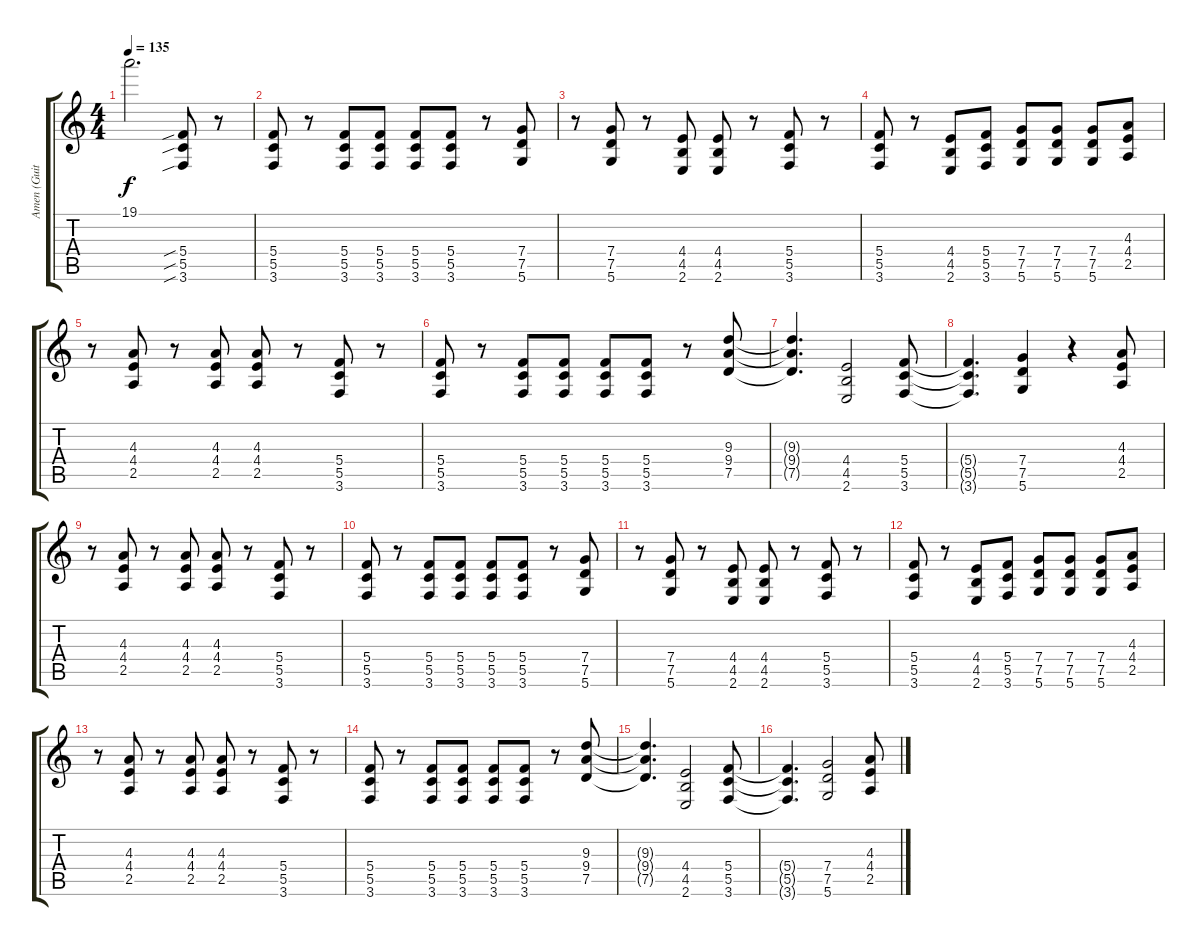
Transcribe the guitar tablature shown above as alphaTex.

\track ("Amen (Guitar)" "Amen (Guit") {instrument distortionguitar}
\staff {score tabs}
\tuning (D4 A3 F3 C3 G2 D2) {hide}
\ts (4 4)
\tempo 135
\clef g2
\ks c
19.1{t}.2{d dy f} (5.4{sib} 5.5{sib} 3.6{sib}).8 r.8 |
(5.4 5.5 3.6).8 r.8 (5.4 5.5 3.6).8 (5.4 5.5 3.6).8 (5.4 5.5 3.6).8 (5.4 5.5 3.6).8 r.8 (7.4 7.5 5.6).8 |
r.8 (7.4 7.5 5.6).8 r.8 (4.4 4.5 2.6).8 (4.4 4.5 2.6).8 r.8 (5.4 5.5 3.6).8 r.8 |
(5.4 5.5 3.6).8 r.8 (4.4 4.5 2.6).8 (5.4 5.5 3.6).8 (7.4 7.5 5.6).8 (7.4 7.5 5.6).8 (7.4 7.5 5.6).8 (4.3 4.4 2.5).8 |
r.8 (4.3 4.4 2.5).8 r.8 (4.3 4.4 2.5).8 (4.3 4.4 2.5).8 r.8 (5.4 5.5 3.6).8 r.8 |
(5.4 5.5 3.6).8 r.8 (5.4 5.5 3.6).8 (5.4 5.5 3.6).8 (5.4 5.5 3.6).8 (5.4 5.5 3.6).8 r.8 (9.3 9.4 7.5).8 |
(9.3{t} 9.4{t} 7.5{t}).4{d} (4.4 4.5 2.6).2 (5.4 5.5 3.6).8 |
(5.4{t} 5.5{t} 3.6{t}).4{d} (7.4 7.5 5.6).4 r.4 (4.3 4.4 2.5).8 |
r.8 (4.3 4.4 2.5).8 r.8 (4.3 4.4 2.5).8 (4.3 4.4 2.5).8 r.8 (5.4 5.5 3.6).8 r.8 |
(5.4 5.5 3.6).8 r.8 (5.4 5.5 3.6).8 (5.4 5.5 3.6).8 (5.4 5.5 3.6).8 (5.4 5.5 3.6).8 r.8 (7.4 7.5 5.6).8 |
r.8 (7.4 7.5 5.6).8 r.8 (4.4 4.5 2.6).8 (4.4 4.5 2.6).8 r.8 (5.4 5.5 3.6).8 r.8 |
(5.4 5.5 3.6).8 r.8 (4.4 4.5 2.6).8 (5.4 5.5 3.6).8 (7.4 7.5 5.6).8 (7.4 7.5 5.6).8 (7.4 7.5 5.6).8 (4.3 4.4 2.5).8 |
r.8 (4.3 4.4 2.5).8 r.8 (4.3 4.4 2.5).8 (4.3 4.4 2.5).8 r.8 (5.4 5.5 3.6).8 r.8 |
(5.4 5.5 3.6).8 r.8 (5.4 5.5 3.6).8 (5.4 5.5 3.6).8 (5.4 5.5 3.6).8 (5.4 5.5 3.6).8 r.8 (9.3 9.4 7.5).8 |
(9.3{t} 9.4{t} 7.5{t}).4{d} (4.4 4.5 2.6).2 (5.4 5.5 3.6).8 |
(5.4{t} 5.5{t} 3.6{t}).4{d} (7.4 7.5 5.6).2 (4.3 4.4 2.5).8
